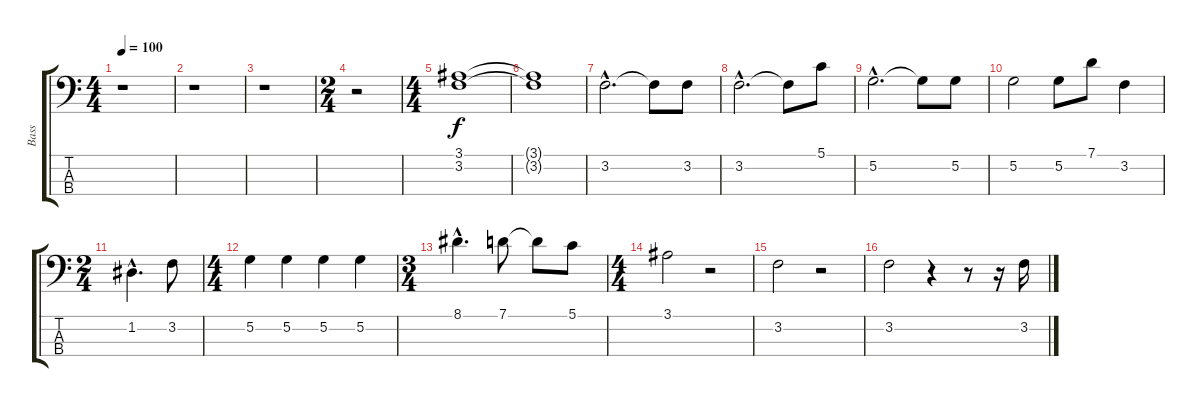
\track ("Bass" "Bass") {instrument electricbassfinger}
\staff {score tabs}
\tuning (G2 D2 A1 E1) {hide}
\ts (4 4)
\tempo 100
\clef f4
\ks c
r.1{dy f instrument electricbassfinger} |
r.1 |
r.1 |
\ts (2 4)
r.2 |
\ts (4 4)
(3.1 3.2).1 |
(3.1{t} 3.2{t}).1 |
3.2{hac}.2{d} 3.2{t}.8 3.2.8 |
3.2{hac}.2{d} 3.2{t}.8 5.1.8 |
5.2{hac}.2{d} 5.2{t}.8 5.2.8 |
5.2.2 5.2.8 7.1.8 3.2.4 |
\ts (2 4)
1.2{hac}.4{d} 3.2.8 |
\ts (4 4)
5.2.4 5.2.4 5.2.4 5.2.4 |
\ts (3 4)
8.1{hac}.4{d} 7.1.8 7.1{t}.8 5.1.8 |
\ts (4 4)
3.1.2 r.2 |
3.2.2 r.2 |
3.2.2 r.4 r.8 r.16 3.2.16
